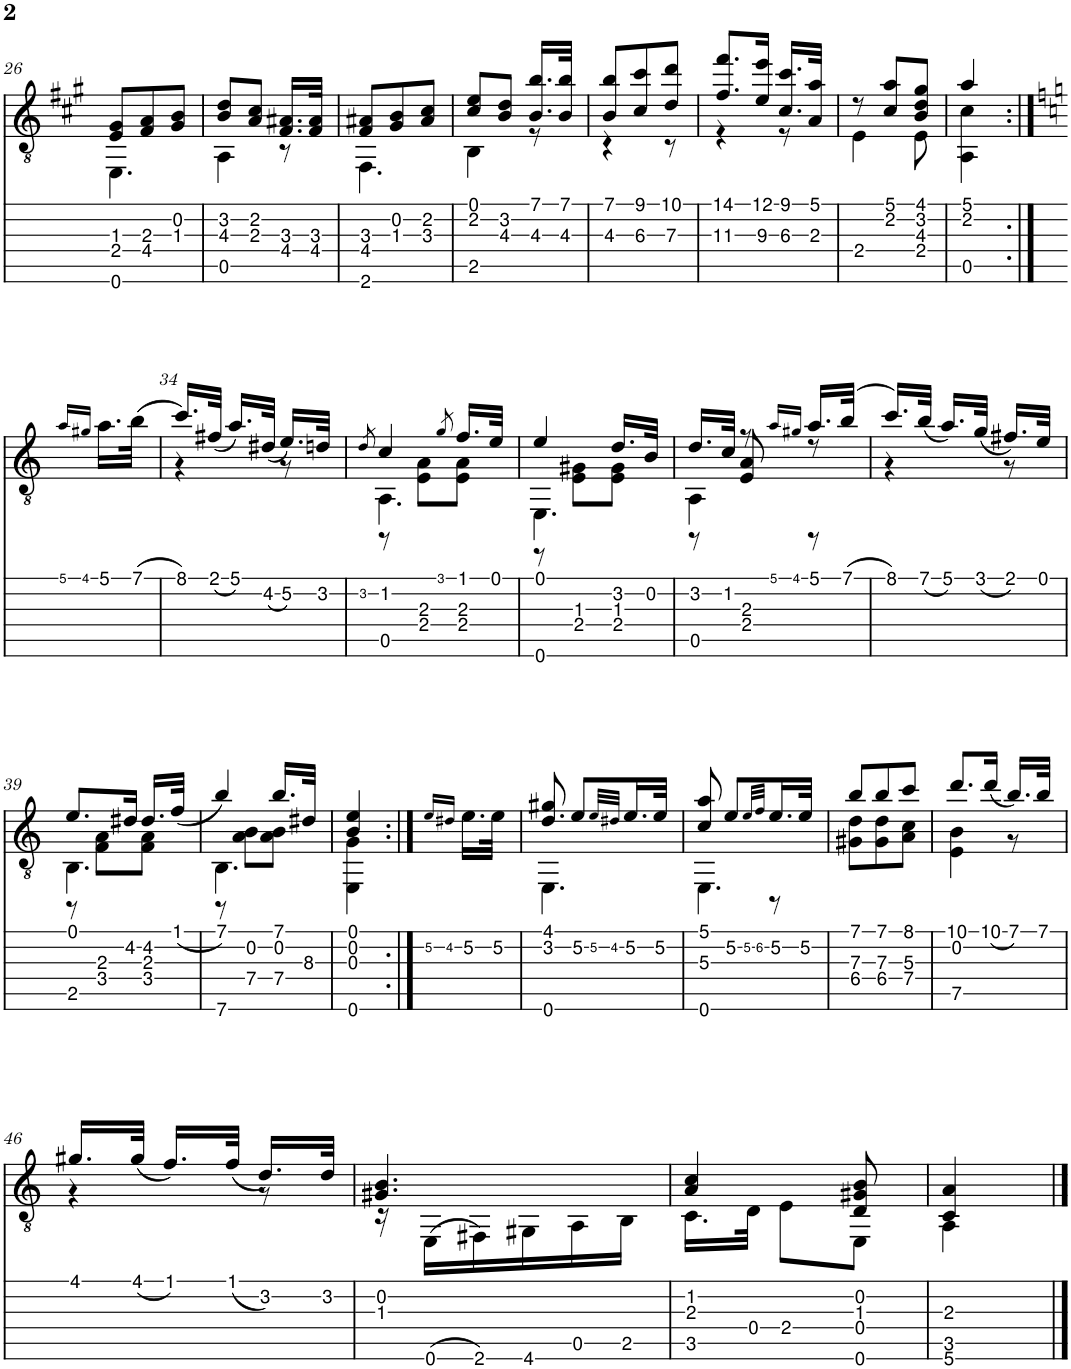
**kern	**kern
*part1	*part1
*staff2	*staff1
*I"Classical Guitar	*
*I'Guit.	*
!!LO:PB:g=z
*	*clefGv2
*k[f#c#g#]	*k[f#c#g#]
*A:	*A:
*M3/8	*M3/8
=26	=26
*^	*^
8E\ 8G#\L	4.EE	8E/ 8G#/L	4.EE\
8F#\ 8A\	.	8F#/ 8A/	.
8G#\ 8B\J	.	8G#/ 8B/J	.
=27	=27	=27	=27
8B\ 8d\L	4AA	8B/ 8d/L	4AA\
8A\ 8c#\	.	8A/ 8c#/J	.
16.F#\ 16.A#X\L	8r	16.F#/ 16.A#X/LL	8r
32F#\ 32A#\JJk	.	32F#/ 32A#/JJk	.
=28	=28	=28	=28
8F#\ 8A#X\L	4.FF#	8F#/ 8A#X/L	4.FF#\
8G#\ 8B\	.	8G#/ 8B/	.
8A#\ 8c#\J	.	8A#/ 8c#/J	.
=29	=29	=29	=29
8c#\ 8e\L	4BB	8c#/ 8e/L	4BB\
8B\ 8d\	.	8B/ 8d/J	.
16.B\ 16.b\L	8r	16.B/ 16.b/LL	8r
32B\ 32b\JJk	.	32B/ 32b/JJk	.
=30	=30	=30	=30
8B\ 8b\L	4r	8B/ 8b/L	4r
8c#\ 8cc#\	.	8c#/ 8cc#/	.
8d\ 8dd\J	8r	8d/ 8dd/J	8r
=31	=31	=31	=31
8.f#\ 8.ff#\L	4r	8.f#/ 8.ff#/L	4r
16e\ 16ee\L	.	16e/ 16ee/Jk	.
16.c#\ 16.cc#\	8r	16.c#/ 16.cc#/LL	8r
32A\ 32a\JJk	.	32A/ 32a/JJk	.
=32	=32	=32	=32
8r	4E	8r	4E\
8c#\ 8a\L	.	8c#/ 8a/L	.
8B\ 8d\ 8g#\J	8E	8B/ 8d/ 8g#/J	8E\
=33	=33	=33	=33
4a	4AA 4c#	4a/	4AA\ 4c#\
*v	*v	*	*
*	*v	*v
!!LO:LB:g=z
=33X4:|!	=33X4:|!
*k[]	*k[]
*a:	*a:
qa	16qa/LL
qg#X	16qg#X/JJ
16.aLL	16.a\LL
32bJJk	(32b\JJk
=34	=34
*^	*^
16.ccLL	4r	16.cc/LL)	4r
32f#XK	.	(<32f#X/JJk	.
16.a	.	16.a/LL)	.
32d#XK	.	(<32d#X/JJk	.
16.e	8r	16.e/LL)	8r
32dnJJk	.	32dn/JJk	.
*v	*v	*	*
*	*v	*v
=35	=35
qd	8qd/
*^	*^
*	*^	*	*^
4c	4.AA	8r	4c/	4.AA\	8r
.	.	8E\ 8A\L	.	.	8E\ 8A\L
qg	.	.	8qg/	.	.
16.fLL	.	8E\ 8A\J	16.f/LL	.	8E\ 8A\J
32eJJk	.	.	32e/JJk	.	.
=36	=36	=36	=36	=36	=36
4e	4.EE	8r	4e/	4.EE\	8r
.	.	8E\ 8G#X\L	.	.	8E\ 8G#X\L
16.dLL	.	8E\ 8G#\J	16.d/LL	.	8E\ 8G#\J
32BJJk	.	.	32B/JJk	.	.
=37	=37	=37	=37	=37	=37
16.dLL	4AA	8r	16.d/LL	4AA\	8r
32cJJk	.	.	32c/JJk	.	.
8r	.	8E 8A	8r	.	8E/ 8A/
qa	.	.	16qa/LL	.	.
qg#X	.	.	16qg#X/JJ	.	.
16.aLL	8r	8r	16.a/LL	8r	8r
32bJJk	.	.	(32b/JJk	.	.
*	*v	*v	*	*	*
*	*	*	*v	*v
=38	=38	=38	=38
16.ccLL	4r	16.cc/LL)	4r
32bK	.	(<32b/JJk	.
16.a	.	16.a/LL)	.
32gK	.	(<32g/JJk	.
16.f#X	8r	16.f#X/LL)	8r
32eJJk	.	32e/JJk	.
!!LO:LB:g=z
=39	=39	=39	=39
*	*^	*	*^
8.eL	4.BB	8r	8.e/L	4.BB\	8r
.	.	8F\ 8A\L	.	.	8F\ 8A\L
16d#XL	.	.	16d#X/Jk	.	.
16.d#	.	8F\ 8A\J	16.d#/LL	.	8F\ 8A\J
32fJJk	.	.	(<32f/JJk	.	.
=40	=40	=40	=40	=40	=40
4b	4.BB	8r	4b/)	4.BB\	8r
.	.	8A\ 8B\L	.	.	8A\ 8B\L
16.bLL	.	8A\ 8B\J	16.b/LL	.	8A\ 8B\J
32d#XJJk	.	.	32d#X/JJk	.	.
*	*v	*v	*	*	*
*	*	*	*v	*v
=41	=41	=41	=41
4B 4e	4EE 4G	4B/ 4e/	4EE\ 4G\
*v	*v	*	*
*	*v	*v
=41X5:|!	=41X5:|!
qe	16qe/LL
qd#X	16qd#X/JJ
16.eLL	16.e\LL
32eJJk	32e\JJk
=42	=42
*^	*^
*	*^	*	*^
8g#XL	4.EE	4.d	8g#X/	4.EE\	4.d/
8e	.	.	8e/L	.	.
qe	.	.	32qe/LLL	.	.
qd#X	.	.	32qd#X/JJJ	.	.
16.eL	.	.	16.e/L	.	.
32eJJk	.	.	32e/JJk	.	.
=43	=43	=43	=43	=43	=43
8aL	4.EE	4c	8a/	4.EE\	4c/
8e	.	.	8e/L	.	.
qe	.	.	32qe/LLL	.	.
qf	.	.	32qf/JJJ	.	.
16.eL	.	8r	16.e/L	.	8r
32eJJk	.	.	32e/JJk	.	.
*	*v	*v	*	*	*
*	*	*	*v	*v
=44	=44	=44	=44
8bL	8G#X\ 8d\L	8b/L	8G#X\ 8d\L
8b	8G#\ 8d\	8b/	8G#\ 8d\
8ccJ	8A\ 8c\J	8cc/J	8A\ 8c\J
=45	=45	=45	=45
8.ddL	4E 4B	8.dd/L	4E\ 4B\
16ddL	.	(<16dd/Jk	.
16.b	8r	16.b/LL)	8r
32bJJk	.	32b/JJk	.
!!LO:LB:g=z	!!
=46	=46	=46	=46
16.g#XLL	4r	16.g#X/LL	4r
32g#K	.	(<32g#/JJk	.
16.f	.	16.f/LL)	.
32fK	.	(<32f/JJk	.
16.d	8r	16.d/LL)	8r
32dJJk	.	32d/JJk	.
=47	=47	=47	=47
4.G#X 4.B	16r	4.G#X/ 4.B/	16r
.	16EELL	.	(>16EE\LL
.	16FF#X	.	16FF#X\)
.	16GG#X	.	16GG#X\
.	16AA	.	16AA\
.	16BBJJ	.	16BB\JJ
=48	=48	=48	=48
4A 4c	16.CLL	4A/ 4c/	16.C\LL
.	32DJk	.	32D\JJk
.	8E	.	8E\L
8D 8G#X 8B	8EEJ	8D/ 8G#X/ 8B/	8EE\J
=49	=49	=49	=49
4C 4A	4AA	4C/ 4A/	4AA\
*v	*v	*	*
*	*v	*v
==	==
*-	*-
